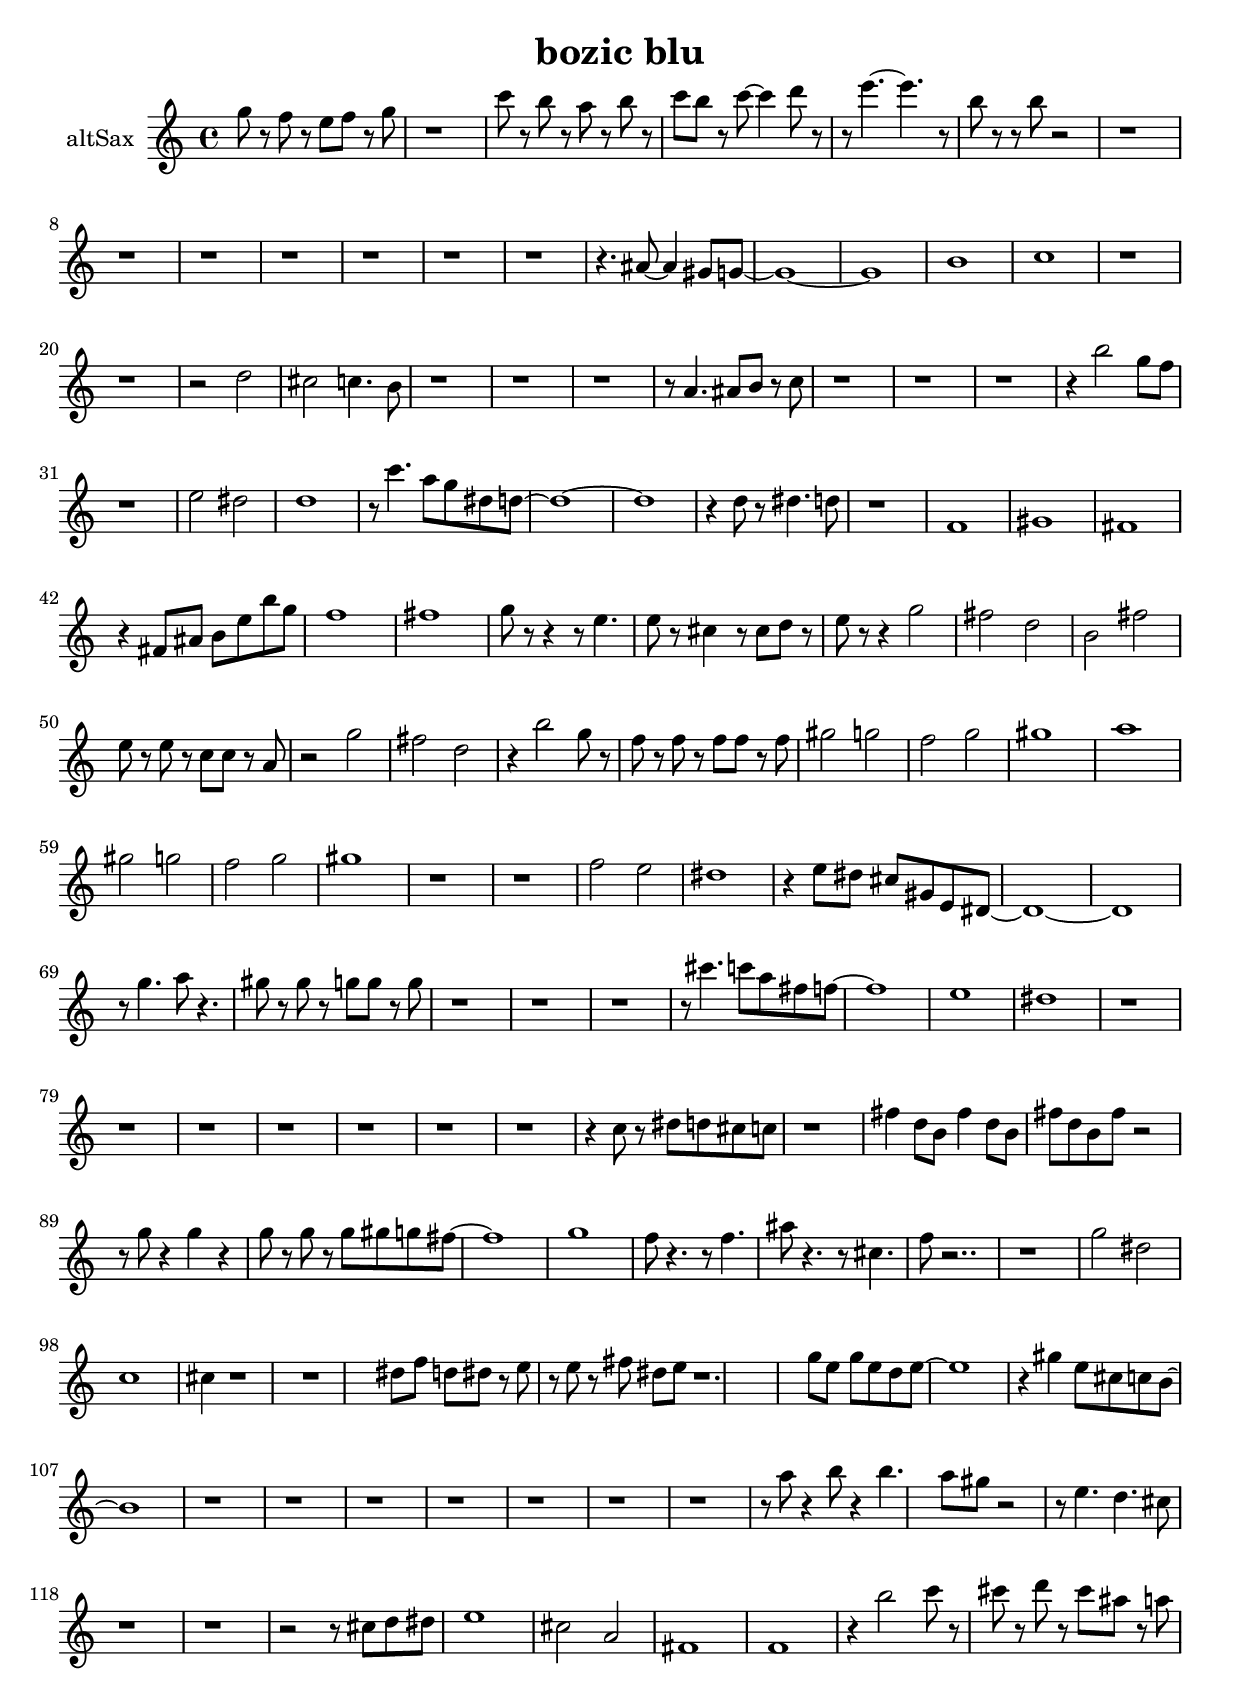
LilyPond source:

\version "2.18.0"
%%%%%%% Naturalize Music %%%%%%

#(define (naturalize-pitch p)
  (let ((o (ly:pitch-octave p))
        (a (* 4 (ly:pitch-alteration p)))
        ;; alteration, a, in quarter tone steps,
        ;; for historical reasons
        (n (ly:pitch-notename p)))
    (cond
     ((and (> a 1) (or (eq? n 6) (eq? n 2)))
      (set! a (- a 2))
      (set! n (+ n 1)))
     ((and (< a -1) (or (eq? n 0) (eq? n 3)))
      (set! a (+ a 2))
      (set! n (- n 1))))
    (cond
     ((> a 2) (set! a (- a 4)) (set! n (+ n 1)))
     ((< a -2) (set! a (+ a 4)) (set! n (- n 1))))
    (if (< n 0) (begin (set! o (- o 1)) (set! n (+ n 7))))
    (if (> n 6) (begin (set! o (+ o 1)) (set! n (- n 7))))
    (ly:make-pitch o n (/ a 4))))

#(define (naturalize music)
  (let ((es (ly:music-property music 'elements))
        (e (ly:music-property music 'element))
        (p (ly:music-property music 'pitch)))
    (if (pair? es)
       (ly:music-set-property!
         music 'elements
         (map (lambda (x) (naturalize x)) es)))
    (if (ly:music? e)
       (ly:music-set-property!
         music 'element
         (naturalize e)))
    (if (ly:pitch? p)
       (begin
         (set! p (naturalize-pitch p))
         (ly:music-set-property! music 'pitch p)))
    music))

naturalizeMusic =
#(define-music-function (parser location m)
  (ly:music?)
  (naturalize m))


\header {
  title = "bozic blu"
}

altSax = \relative c {
  \set Staff.instrumentName = "altSax"
  ais''8 r8 gis r8 g gis r8 ais 
  | % 2
  r1 
  | % 3
  dis8 r8 d r8 c r8 d r8 
  | % 4
  dis d r8 dis8 ~ dis4 f8 r8 | 
  r8 g4. ~ g4. r8 
  | % 6
  d r8 r8 d8 r2 |
  r1 r1 r1 r1 r1 r1 r1
  r4.
  cis,8 ~ cis4 b8 ais8 ~ ais1 ~ ais1 d1 
  | % 18
  dis 
  | % 19
  r1 r1 r2 f2 
  | % 22
  e dis4. d8 
  | % 23
  r1 r1 r1 r8 c4. cis8 d r8 dis 
  | % 27
  r1 r1 r1 r4 d'2 ais8 gis 
  | % 31
  r1 
  | % 32
  g2 fis 
  | % 33
  f1 
  | % 34
  r8 dis'4. c8 ais fis f8 ~ f1 ~ f1 r4 f8 r8 fis4. f8 
  | % 38
  r1 
  | % 39
  gis, 
  | % 40
  b 
  | % 41
  a 
  | % 42
  r4 a8 cis d g d' ais 
  | % 43
  gis1 
  | % 44
  a 
  | % 45
  ais8 r8 r4 r8 g4. 
  | % 46
  g8 r8 e4 r8 e8 f r8 
  | % 47
  g r8 r4 ais2 
  | % 48
  a f 
  | % 49
  d a' 
  | % 50
  g8 r8 g r8 dis dis r8 c 
  | % 51
  r2 ais' 
  | % 52
  a f 
  | % 53
  r4 d'2 ais8 r8 
  | % 54
  gis r8 gis r8 gis gis r8 gis 
  | % 55
  b2 ais 
  | % 56
  gis ais 
  | % 57
  b1 
  | % 58
  c 
  | % 59
  b2 ais 
  | % 60
  gis ais 
  | % 61
  b1 
  | % 62
  r1 r1 gis2 g 
  | % 65
  fis1 
  | % 66
  r4 g8 fis e b g fis8 ~ fis1 ~ fis1 r8 ais'4. c8 r4. 
  | % 70
  b8 r8 b r8 ais ais r8 ais 
  | % 71
  r1 r1 r1 r8 e'4. dis8 c a gis8 ~ gis1 g1 
  | % 77
  fis 
  | % 78
  r1 r1 r1 r1 r1 r1 r1 r4 dis8 r8 fis f e dis 
  | % 86
  r1 
  | % 87
  a'4 f8 d a'4 f8 d 
  | % 88
  a' f d a' r2 r8 ais8 r4 ais r4 
  | % 90
  ais8 r8 ais r8 ais b ais a8 ~ a1 ais1 
  | % 93
  gis8 r4. r8 gis4. 
  | % 94
  cis8 r4. r8 e,4. 
  | % 95
  gis8 r2.. r1 ais2 fis 
  | % 98
  dis1 
  | % 99
  e4 r1 r1 fis8 gis f fis r8 g 
  | % 102
  r8 g r8 a fis g r1. ais8 g ais g f g8 ~ g1 r4 b g8 e dis d8 ~ d1 
  r1 r1 r1 r1 r1 r1 r1 r8 c'8 r4 d8 r4 d4. c8 b r2 r8 g4. f e8 
  | % 118
  r1 r1 r2 r8 e8 f fis 
  | % 121
  g1 
  | % 122
  e2 c 
  | % 123
  a1 
  | % 124
  gis 
  | % 125
  r4 d''2 dis8 r8 
  | % 126
  e r8 f r8 e cis r8 c 
  | % 127
  
}

\score {
  <<
    \new Staff \naturalizeMusic \transpose es c' \altSax
  >>
  \layout {}
  \midi {}
}
